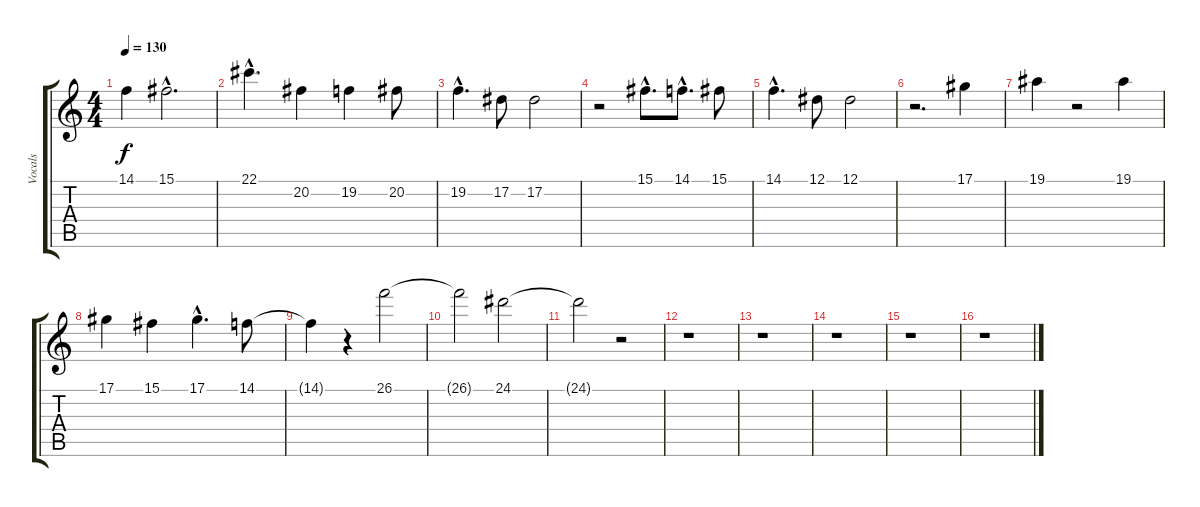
\track ("Vocals" "Vocals") {instrument violin}
\staff {score tabs}
\tuning (Eb4 Bb3 Gb3 Db3 Ab2 Eb2) {hide}
\ts (4 4)
\tempo 130
\clef g2
\ks c
14.1.4{dy f} 15.1{hac}.2{d} |
22.1{hac}.4{d} 20.2.4 19.2.4 20.2.8 |
19.2{hac}.4{d} 17.2.8 17.2.2 |
r.2 15.1{hac}.8{d} 14.1{hac}.8{d} 15.1.8 |
14.1{hac}.4{d} 12.1.8 12.1.2 |
r.2{d} 17.1.4 |
19.1.4 r.2 19.1.4 |
17.1.4 15.1.4 17.1{hac}.4{d} 14.1.8 |
14.1{t}.4 r.4 26.1.2 |
26.1{t}.2 24.1.2 |
24.1{t}.2 r.2 |
r.1 |
r.1 |
r.1 |
r.1 |
r.1
